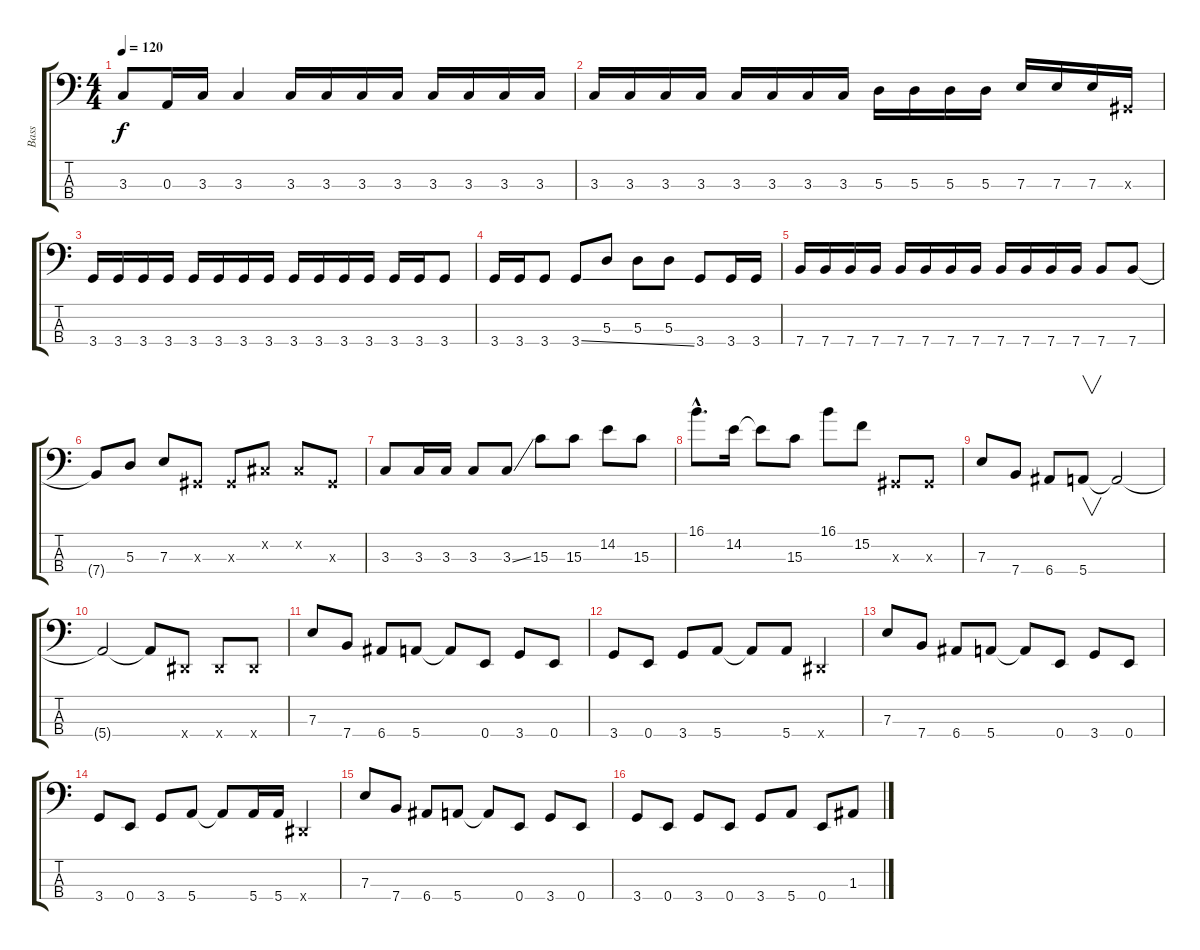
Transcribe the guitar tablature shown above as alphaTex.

\track ("Bass" "Bass") {instrument electricbassfinger}
\staff {score tabs}
\tuning (G2 D2 A1 E1) {hide}
\ts (4 4)
\tempo 120
\clef f4
\ks c
3.3{t}.8{dy f} 0.3.16 3.3.16 3.3.4 3.3.16 3.3.16 3.3.16 3.3.16 3.3.16 3.3.16 3.3.16 3.3.16 |
3.3.16 3.3.16 3.3.16 3.3.16 3.3.16 3.3.16 3.3.16 3.3.16 5.3.16 5.3.16 5.3.16 5.3.16 7.3.16 7.3.16 7.3.16 -1.3{x}.16 |
3.4.16 3.4.16 3.4.16 3.4.16 3.4.16 3.4.16 3.4.16 3.4.16 3.4.16 3.4.16 3.4.16 3.4.16 3.4.16 3.4.16 3.4.8 |
3.4.16 3.4.16 3.4.8 3.4{ss}.8 5.3.8 5.3.8 5.3.8 3.4.8 3.4.16 3.4.16 |
7.4.16 7.4.16 7.4.16 7.4.16 7.4.16 7.4.16 7.4.16 7.4.16 7.4.16 7.4.16 7.4.16 7.4.16 7.4.8 7.4.8 |
7.4{t}.8 5.3.8 7.3.8 -1.3{x}.8 -1.3{x}.8 -1.2{x}.8 -1.2{x}.8 -1.3{x}.8 |
3.3.8 3.3.16 3.3.16 3.3.8 3.3{ss}.8 15.3.8 15.3.8 14.2.8 15.3.8 |
16.1{hac}.8{d} 14.2.16 14.2{t}.8 15.3.8 16.1.8 15.2.8 -1.3{x}.8 -1.3{x}.8 |
7.3.8 7.4.8 6.4.8 5.4.8{v} 5.4{t}.2 |
5.4{t}.2 5.4{t}.8 -1.4{x}.8 -1.4{x}.8 -1.4{x}.8 |
7.3.8 7.4.8 6.4.8 5.4.8 5.4{t}.8 0.4.8 3.4.8 0.4.8 |
3.4.8 0.4.8 3.4.8 5.4.8 5.4{t}.8 5.4.8 -1.4{x}.4 |
7.3.8 7.4.8 6.4.8 5.4.8 5.4{t}.8 0.4.8 3.4.8 0.4.8 |
3.4.8 0.4.8 3.4.8 5.4.8 5.4{t}.8 5.4.16 5.4.16 -1.4{x}.4 |
7.3.8 7.4.8 6.4.8 5.4.8 5.4{t}.8 0.4.8 3.4.8 0.4.8 |
3.4.8 0.4.8 3.4.8 0.4.8 3.4.8 5.4.8 0.4.8 1.3.8
